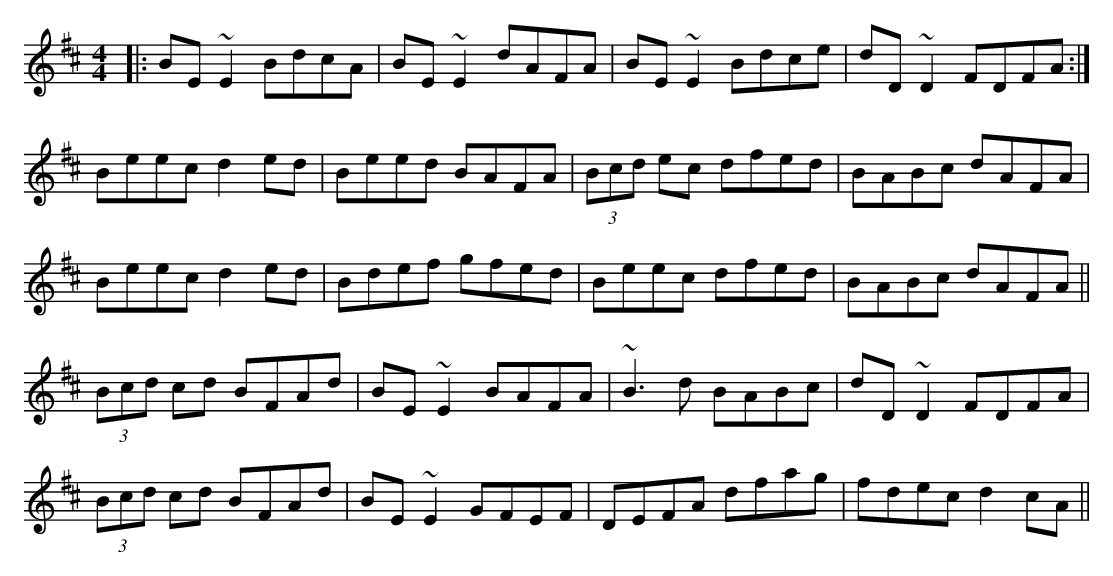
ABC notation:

X:1
M:4/4
K:Edor
|:BE~E2 BdcA | BE~E2 dAFA | BE~E2 Bdce | dD~D2 FDFA :|
Beec d2ed | Beed BAFA | (3Bcd ec dfed | BABc dAFA |
Beec d2ed | Bdef gfed | Beec dfed | BABc dAFA ||
(3Bcd cd BFAd | BE~E2 BAFA | ~B3d BABc | dD~D2 FDFA |
(3Bcd cd BFAd | BE~E2 GFEF | DEFA dfag | fdec d2cA ||
